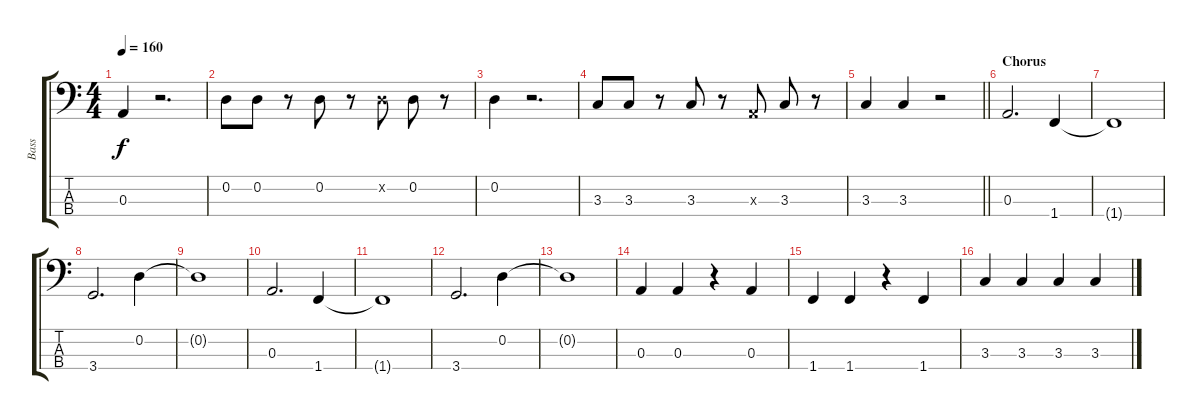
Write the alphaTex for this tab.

\track ("Bass" "Bass") {instrument electricbassfinger}
\staff {score tabs}
\tuning (G2 D2 A1 E1) {hide}
\ts (4 4)
\tempo 160
\clef f4
\ks c
0.3.4{dy f} r.2{d} |
0.2.8 0.2.8 r.8 0.2.8 r.8 0.2{x}.8 0.2.8 r.8 |
0.2.4 r.2{d} |
3.3.8 3.3.8 r.8 3.3.8 r.8 0.3{x}.8 3.3.8 r.8 |
\barLineRight lightlight
3.3.4 3.3.4 r.2 |
\section ("" "Chorus")
0.3.2{d} 1.4.4 |
1.4{t}.1 |
3.4.2{d} 0.2.4 |
0.2{t}.1 |
0.3.2{d} 1.4.4 |
1.4{t}.1 |
3.4.2{d} 0.2.4 |
0.2{t}.1 |
0.3.4 0.3.4 r.4 0.3.4 |
1.4.4 1.4.4 r.4 1.4.4 |
3.3.4 3.3.4 3.3.4 3.3.4
